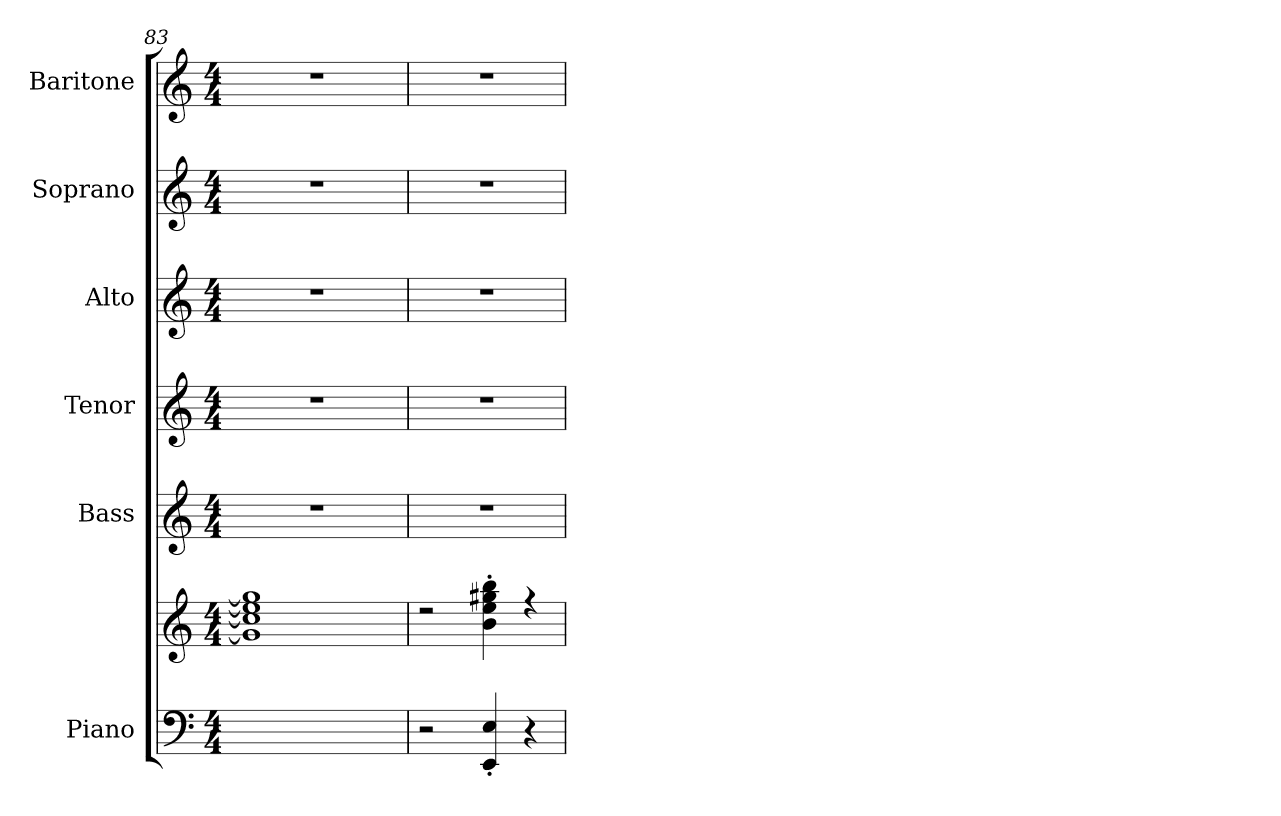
**kern	**kern	**kern	**kern	**kern	**kern	**kern
*part6	*part6	*part5	*part4	*part3	*part2	*part1
*staff7	*staff6	*staff5	*staff4	*staff3	*staff2	*staff1
*I"Piano	*	*I"Bass	*I"Tenor	*I"Alto	*I"Soprano	*I"Baritone
*	*	*I'B	*I'T	*I'A	*I'S	*
*clefF4	*clefG2	*clefG2	*clefG2	*clefG2	*clefG2	*clefG2
*k[]	*k[]	*k[]	*k[]	*k[]	*k[]	*k[]
*M4/4	*M4/4	*M4/4	*M4/4	*M4/4	*M4/4	*M4/4
=83	=83	=83	=83	=83	=83	=83
*	*^	*	*	*	*	*
4ryy	1g] 1cc] 1ee] 1gg]	1ryy	1r	1r	1r	1r	1r
4ryy	.	.	.	.	.	.	.
4ryy	.	.	.	.	.	.	.
4ryy	.	.	.	.	.	.	.
=84	=84	=84	=84	=84	=84	=84	=84
2r	2r	1ryy	1r	1r	1r	1r	1r
4EE/' 4E/'	4b\' 4ee\' 4gg#X\' 4bb\'	.	.	.	.	.	.
4r	4r	.	.	.	.	.	.
*	*v	*v	*	*	*	*	*
=	=	=	=	=	=	=
*-	*-	*-	*-	*-	*-	*-
